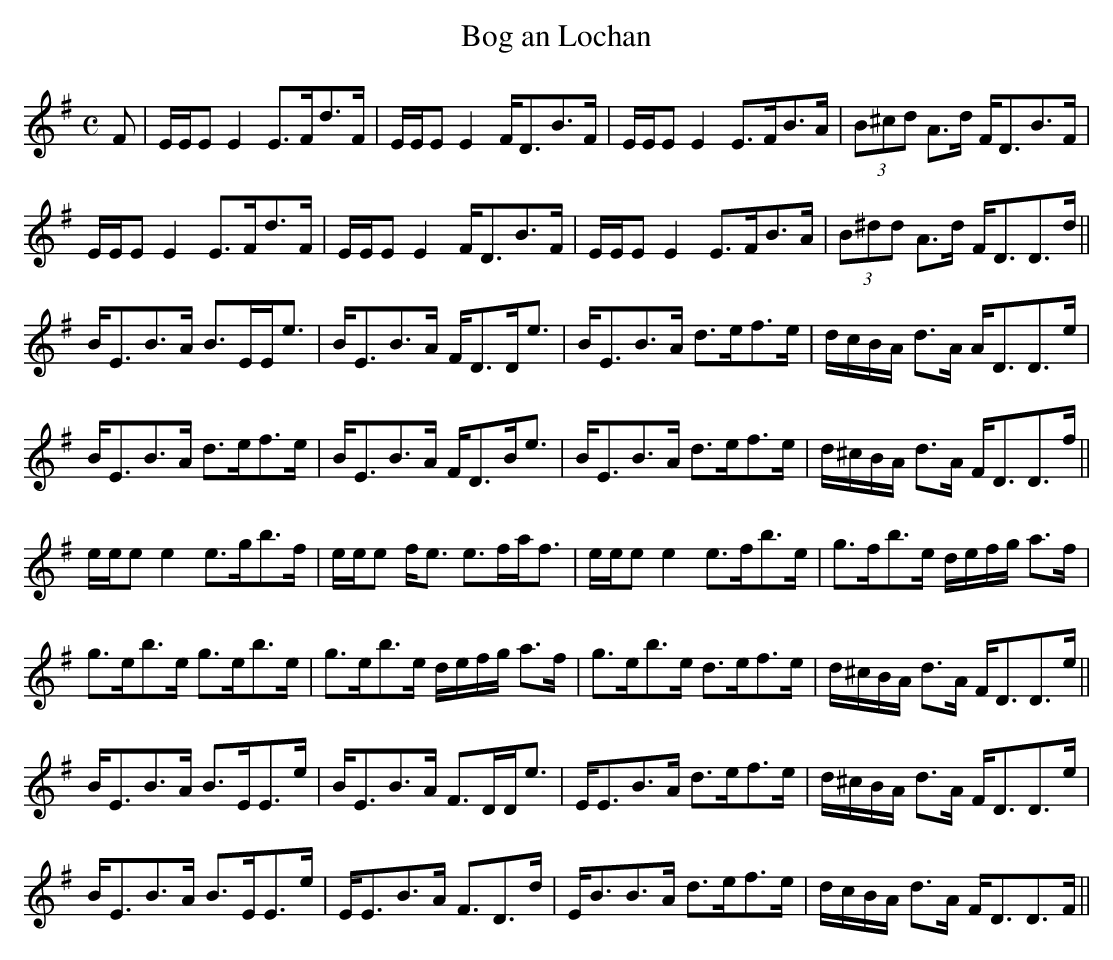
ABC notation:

X:1
T:Bog an Lochan
M:C
L:1/16
K:Ador
F2|EEE2 E4 E3Fd3F|EEE2 E4 FD3B3F|EEE2 E4 E3FB3A| (3B2^c2d2 A3d FD3B3F|
EEE2 E4 E3Fd3F|EEE2 E4 FD3B3F |EEE2 E4 E3FB3A|(3B2^d2d2 A3d FD3D3d||
BE3B3A B3EEe3|BE3B3A FD3De3|BE3B3A d3ef3e|dcBA d3A AD3D3e|
BE3B3A d3ef3e|BE3B3A FD3Be3|BE3B3A d3ef3e|d^cBA d3A FD3D3f||
eee2 e4 e3gb3f|eee2 fe3 e3faf3|eee2 e4 e3fb3e|g3fb3e defg a3f|
g3eb3e g3eb3e|g3eb3e defg a3f|g3eb3e d3ef3e|d^cBA d3A FD3D3e||
BE3B3A B3EE3e|BE3B3A F3DDe3|EE3B3A d3ef3e|d^cBA d3A FD3D3e|
BE3B3A B3EE3e|EE3B3A F3D3d|EB3B3A d3ef3e|dcBA d3A FD3D3F||
